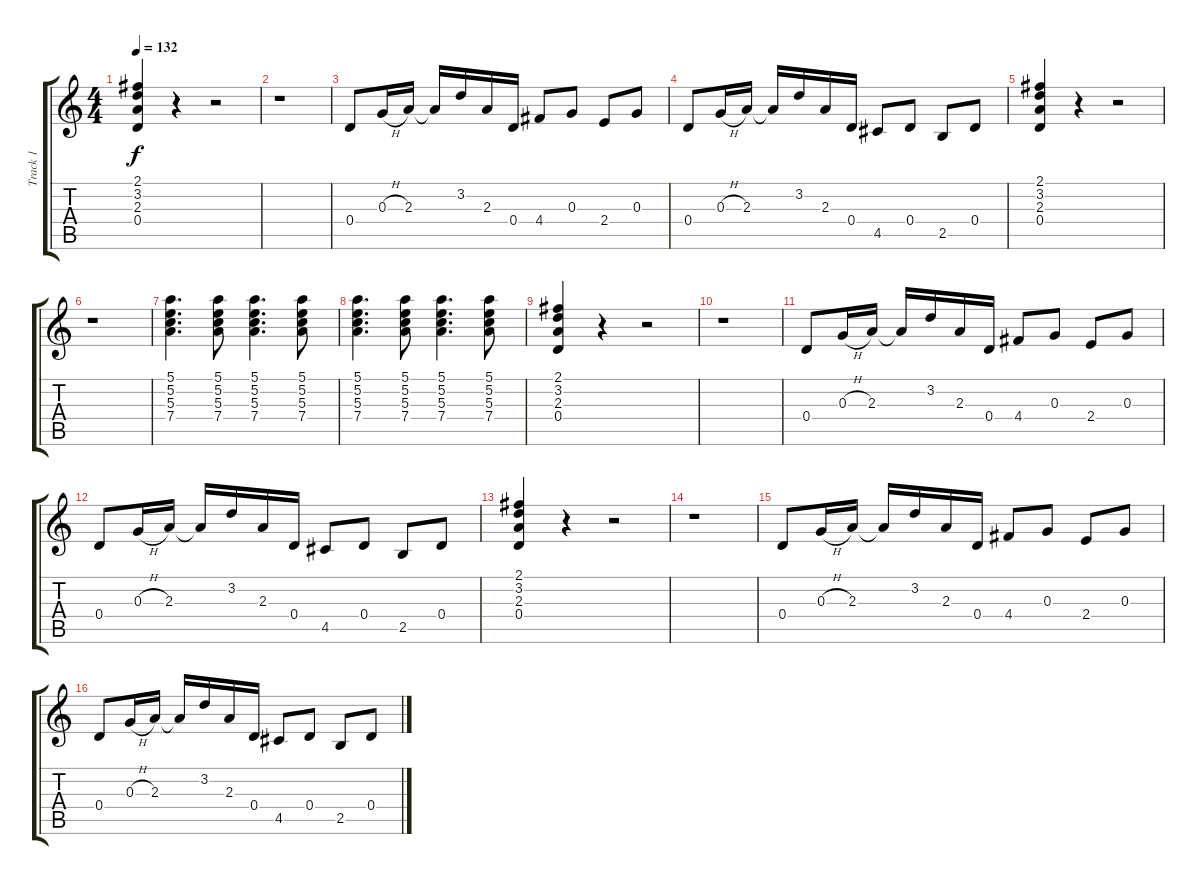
\track ("Track 1" "Track 1") {instrument acousticguitarsteel}
\staff {score tabs}
\tuning (E4 B3 G3 D3 A2 E2) {hide}
\ts (4 4)
\tempo 132
\clef g2
\ks c
(2.1 3.2 2.3 0.4).4{dy f} r.4 r.2 |
r.1 |
0.4.8 0.3{h}.16 2.3.16 2.3{t}.16 3.2.16 2.3.16 0.4.16 4.4.8 0.3.8 2.4.8 0.3.8 |
0.4.8 0.3{h}.16 2.3.16 2.3{t}.16 3.2.16 2.3.16 0.4.16 4.5.8 0.4.8 2.5.8 0.4.8 |
(2.1 3.2 2.3 0.4).4 r.4 r.2 |
r.1 |
(5.1 5.2 5.3 7.4).4{d} (5.1 5.2 5.3 7.4).8 (5.1 5.2 5.3 7.4).4{d} (5.1 5.2 5.3 7.4).8 |
(5.1 5.2 5.3 7.4).4{d} (5.1 5.2 5.3 7.4).8 (5.1 5.2 5.3 7.4).4{d} (5.1 5.2 5.3 7.4).8 |
(2.1 3.2 2.3 0.4).4 r.4 r.2 |
r.1 |
0.4.8 0.3{h}.16 2.3.16 2.3{t}.16 3.2.16 2.3.16 0.4.16 4.4.8 0.3.8 2.4.8 0.3.8 |
0.4.8 0.3{h}.16 2.3.16 2.3{t}.16 3.2.16 2.3.16 0.4.16 4.5.8 0.4.8 2.5.8 0.4.8 |
(2.1 3.2 2.3 0.4).4 r.4 r.2 |
r.1 |
0.4.8 0.3{h}.16 2.3.16 2.3{t}.16 3.2.16 2.3.16 0.4.16 4.4.8 0.3.8 2.4.8 0.3.8 |
0.4.8 0.3{h}.16 2.3.16 2.3{t}.16 3.2.16 2.3.16 0.4.16 4.5.8 0.4.8 2.5.8 0.4.8
